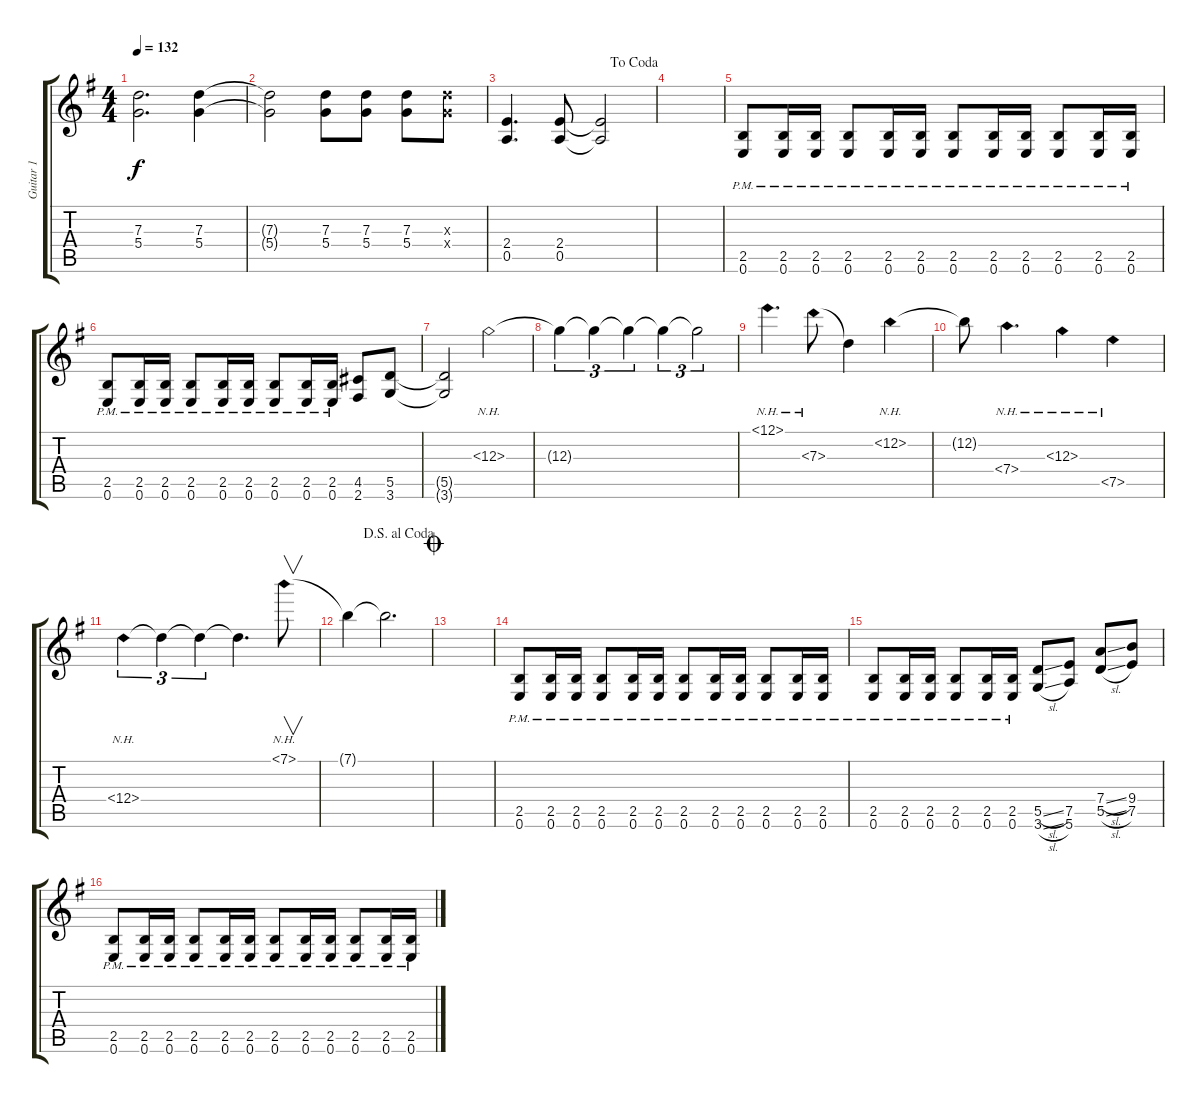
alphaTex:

\track ("Guitar 1" "Guitar 1") {instrument distortionguitar}
\staff {score tabs}
\tuning (E4 B3 G3 D3 A2 E2) {hide}
\ts (4 4)
\tempo 132
\clef g2
\ks g
(7.3 5.4).2{d dy f} (7.3 5.4).4 |
(7.3{t} 5.4{t}).2 (7.3 5.4).8 (7.3 5.4).8 (7.3 5.4).8 (7.3{x} 5.4{x}).8 |
\jump dacoda
(2.4 0.5).4{d} (2.4 0.5).8 (2.4{t} 0.5{t}).2 |
|
(2.5{pm} 0.6{pm}).8 (2.5{pm} 0.6{pm}).16 (2.5{pm} 0.6{pm}).16 (2.5{pm} 0.6{pm}).8 (2.5{pm} 0.6{pm}).16 (2.5{pm} 0.6{pm}).16 (2.5{pm} 0.6{pm}).8 (2.5{pm} 0.6{pm}).16 (2.5{pm} 0.6{pm}).16 (2.5{pm} 0.6{pm}).8 (2.5{pm} 0.6{pm}).16 (2.5{pm} 0.6{pm}).16 |
(2.5{pm} 0.6{pm}).8 (2.5{pm} 0.6{pm}).16 (2.5{pm} 0.6{pm}).16 (2.5{pm} 0.6{pm}).8 (2.5{pm} 0.6{pm}).16 (2.5{pm} 0.6{pm}).16 (2.5{pm} 0.6{pm}).8 (2.5{pm} 0.6{pm}).16 (2.5{pm} 0.6{pm}).16 (4.5 2.6).8 (5.5 3.6).8 |
(5.5{t} 3.6{t}).2 12.3{nh}.2 |
12.3{t}.4{tu (3 2)} 12.3{t}.4{tu (3 2)} 12.3{t}.4{tu (3 2)} 12.3{t}.4{tu (3 2)} 12.3{t}.2{tu (3 2)} |
12.1{nh}.4{d} 7.3{nh}.8 7.3{t}.4 12.2{nh}.4 |
12.2{t}.8 7.4{nh}.4{d} 12.3{nh}.4 7.5{nh}.4 |
12.4{nh}.4{tu (3 2)} 12.4{t}.4{tu (3 2)} 12.4{t}.4{tu (3 2)} 12.4{t}.4{d} 7.1{nh}.8{v} |
\jump dalsegnoalcoda
7.1{t}.4 7.1{t}.2{d} |
\jump coda
|
(2.5{pm} 0.6{pm}).8 (2.5{pm} 0.6{pm}).16 (2.5{pm} 0.6{pm}).16 (2.5{pm} 0.6{pm}).8 (2.5{pm} 0.6{pm}).16 (2.5{pm} 0.6{pm}).16 (2.5{pm} 0.6{pm}).8 (2.5{pm} 0.6{pm}).16 (2.5{pm} 0.6{pm}).16 (2.5{pm} 0.6{pm}).8 (2.5{pm} 0.6{pm}).16 (2.5{pm} 0.6{pm}).16 |
(2.5{pm} 0.6{pm}).8 (2.5{pm} 0.6{pm}).16 (2.5{pm} 0.6{pm}).16 (2.5{pm} 0.6{pm}).8 (2.5{pm} 0.6{pm}).16 (2.5{pm} 0.6{pm}).16 (5.5{sl} 3.6{sl}).8 (7.5 5.6).8 (7.4{sl} 5.5{sl}).8 (9.4 7.5).8 |
(2.5{pm} 0.6{pm}).8 (2.5{pm} 0.6{pm}).16 (2.5{pm} 0.6{pm}).16 (2.5{pm} 0.6{pm}).8 (2.5{pm} 0.6{pm}).16 (2.5{pm} 0.6{pm}).16 (2.5{pm} 0.6{pm}).8 (2.5{pm} 0.6{pm}).16 (2.5{pm} 0.6{pm}).16 (2.5{pm} 0.6{pm}).8 (2.5{pm} 0.6{pm}).16 (2.5{pm} 0.6{pm}).16
